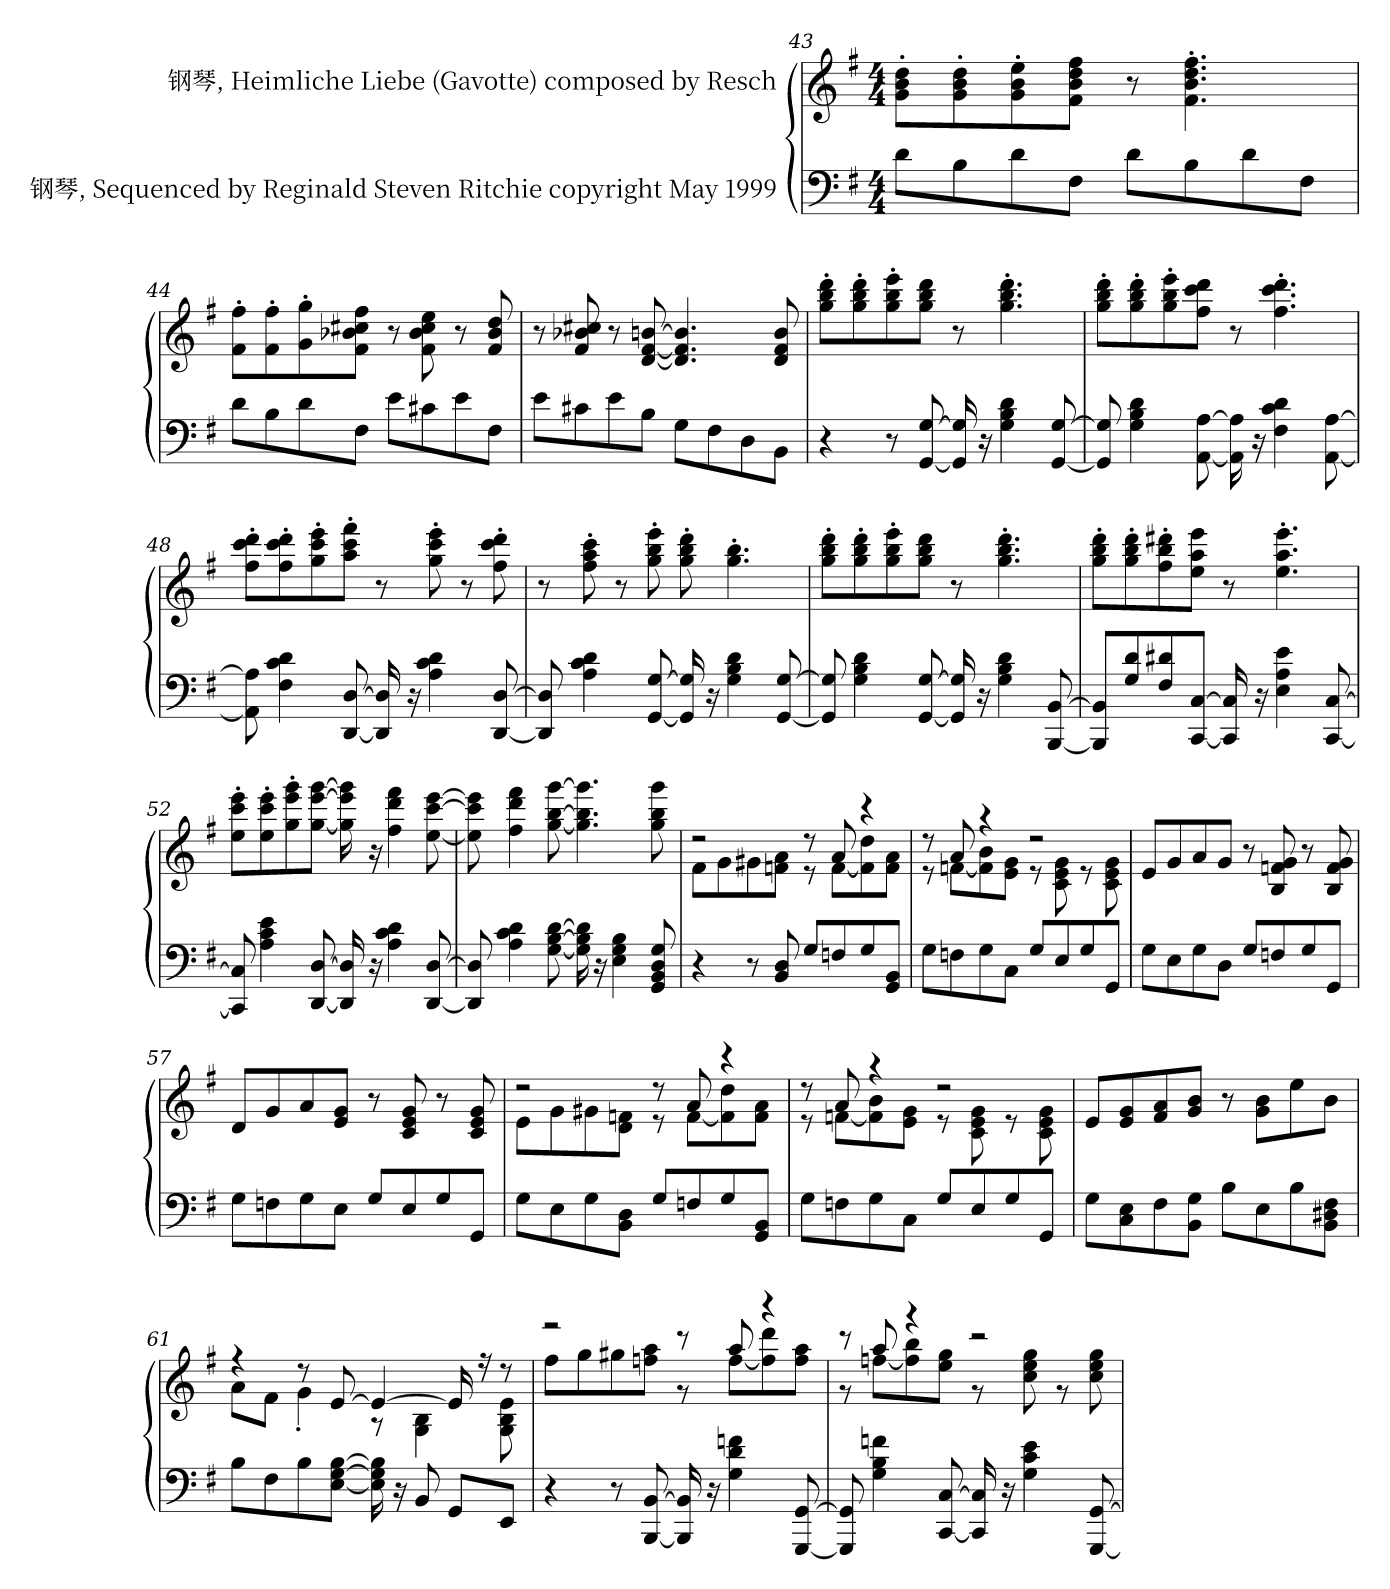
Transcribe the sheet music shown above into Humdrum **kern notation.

**kern	**kern
*part2	*part1
*staff2	*staff1
*I"钢琴, Sequenced by Reginald Steven Ritchie copyright May 1999	*I"钢琴, Heimliche Liebe (Gavotte) composed by Resch
*clefF4	*clefG2
*k[f#]	*k[f#]
*M4/4	*M4/4
=43	=43
8d\L	8g\' 8b\' 8dd\'L
8B\	8g\' 8b\' 8dd\'
8d\	8g\' 8b\' 8ee\'
8F#\J	8f#\ 8b\ 8dd\ 8ff#\J
8d\L	8r
8B\	4.f#\' 4.b\' 4.dd\' 4.ff#\'
8d\	.
8F#\J	.
=44	=44
8d\L	8f#\' 8ff#\'L
8B\	8f#\' 8ff#\'
8d\	8g\' 8gg\'
8F#\J	8f#\ 8b-X\ 8cc#X\ 8ff#\J
8e\L	8r
8c#X\	8f#\ 8b-\ 8cc#\ 8ee\
8e\	8r
8F#\J	8f#/ 8b-/ 8dd/
!!LO:LB:g=z
=45	=45
8e\L	8r
8c#X\	8f#/ 8b-X/ 8cc#X/
8e\	8r
8B\J	[8d/ [8f#/ [8bn/
8G\L	4.d/] 4.f#/] 4.b/]
8F#\	.
8D\	.
8BB\J	8d/ 8f#/ 8b/
=46	=46
4r	8gg\' 8bb\' 8ddd\'L
.	8gg\' 8bb\' 8ddd\'
8r	8gg\' 8bb\' 8eee\'
[8GG/ [8G/	8gg\ 8bb\ 8ddd\J
16GG/] 16G/]	8r
16r	.
4G\ 4B\ 4d\	4.gg\' 4.bb\' 4.ddd\'
[8GG/ [8G/	.
=47	=47
8GG/] 8G/]	8gg\' 8bb\' 8ddd\'L
4G\ 4B\ 4d\	8gg\' 8bb\' 8ddd\'
.	8gg\' 8bb\' 8eee\'
[8AA\ [8A\	8ff#\ 8ccc\ 8ddd\J
16AA\] 16A\]	8r
16r	.
4F#\ 4c\ 4d\	4.ff#\' 4.ccc\' 4.ddd\'
[8AA\ [8A\	.
!!LO:LB:g=z
=48	=48
8AA\] 8A\]	8ff#\' 8ccc\' 8ddd\'L
4F#\ 4c\ 4d\	8ff#\' 8ccc\' 8ddd\'
.	8gg\' 8ccc\' 8eee\'
[8DD/ [8D/	8aa\' 8ccc\' 8fff#\'J
16DD/] 16D/]	8r
16r	.
4A\ 4c\ 4d\	8gg\' 8ccc\' 8eee\'
.	8r
[8DD/ [8D/	8ff#\' 8ccc\' 8ddd\'
=49	=49
8DD/] 8D/]	8r
4A\ 4c\ 4d\	8ff#\' 8aa\' 8ccc\'
.	8r
[8GG/ [8G/	8gg\' 8bb\' 8eee\'
16GG/] 16G/]	8gg\' 8bb\' 8ddd\'
16r	.
4G\ 4B\ 4d\	4.gg\' 4.bb\'
[8GG/ [8G/	.
=50	=50
8GG/] 8G/]	8gg\' 8bb\' 8ddd\'L
4G\ 4B\ 4d\	8gg\' 8bb\' 8ddd\'
.	8gg\' 8bb\' 8eee\'
[8GG/ [8G/	8gg\ 8bb\ 8ddd\J
16GG/] 16G/]	8r
16r	.
4G\ 4B\ 4d\	4.gg\' 4.bb\' 4.ddd\'
[8BBB/ [8BB/	.
!!LO:LB:g=z
=51	=51
8BBB/] 8BB/]L	8gg\' 8bb\' 8ddd\'L
8G/ 8d/	8gg\' 8bb\' 8ddd\'
8F#/ 8d#X/	8ff#\' 8bb\' 8ddd#X\'
[8CC/ [8C/J	8ee\ 8aa\ 8eee\J
16CC/] 16C/]	8r
16r	.
4E\ 4A\ 4e\	4.ee\' 4.aa\' 4.eee\'
[8CC/ [8C/	.
=52	=52
8CC/] 8C/]	8ee\' 8ccc\' 8eee\'L
4A\ 4c\ 4e\	8ee\' 8ccc\' 8eee\'
.	8gg\' 8eee\' 8ggg\'
[8DD/ [8D/	[8gg\ [8eee\ [8ggg\J
16DD/] 16D/]	16gg\] 16eee\] 16ggg\]
16r	16r
4A\ 4c\ 4d\	4ff#\ 4ddd\ 4fff#\
[8DD/ [8D/	[8ee\ [8ccc\ [8eee\
=53	=53
8DD/] 8D/]	8ee\] 8ccc\] 8eee\]
4A\ 4c\ 4d\	4ff#\ 4ddd\ 4fff#\
[8G\ [8B\ [8d\	[8gg\ [8bb\ [8ggg\
16G\] 16B\] 16d\]	4.gg\] 4.bb\] 4.ggg\]
16r	.
4E\ 4G\ 4B\	.
8GG/ 8BB/ 8D/ 8G/	8gg\ 8bb\ 8ggg\
!!LO:PB:g=z
=54	=54
*	*^
4r	2r	8f#\L
.	.	8g\
8r	.	8g#X\
8BB/ 8D/	.	8fn\ 8a\J
8G/L	8r	8r
8Fn/	8a/	[8f\L
8G/	4r	8f\] 8dd\
8GG/ 8BB/J	.	8f\ 8a\J
=55	=55	=55
8G\L	8r	8r
8Fn\	8a/	[8fn\L
8G\	4r	8f\] 8b\
8C\J	.	8e\ 8g\J
8G/L	2r	8r
8E/	.	8c\ 8e\ 8g\
8G/	.	8r
8GG/J	.	8c\ 8e\ 8g\
*	*v	*v
=56	=56
8G\L	8e/L
8E\	8g/
8G\	8a/
8D\J	8g/J
8G/L	8r
8Fn/	8B/ 8fn/ 8g/
8G/	8r
8GG/J	8B/ 8f/ 8g/
=57	=57
8G\L	8d/L
8Fn\	8g/
8G\	8a/
8E\J	8e/ 8g/J
8G/L	8r
8E/	8c/ 8e/ 8g/
8G/	8r
8GG/J	8c/ 8e/ 8g/
!!LO:LB:g=z
=58	=58
*	*^
8G\L	2r	8e\L
8E\	.	8g\
8G\	.	8g#X\
8BB\ 8D\J	.	8d\ 8fn\J
8G/L	8r	8r
8Fn/	8a/	[8f\L
8G/	4r	8f\] 8dd\
8GG/ 8BB/J	.	8f\ 8a\J
=59	=59	=59
8G\L	8r	8r
8Fn\	8a/	[8fn\L
8G\	4r	8f\] 8b\
8C\J	.	8e\ 8g\J
8G/L	2r	8r
8E/	.	8c\ 8e\ 8g\
8G/	.	8r
8GG/J	.	8c\ 8e\ 8g\
*	*v	*v
=60	=60
8G\L	8e/L
8C\ 8E\	8e/ 8g/
8F#\	8f#/ 8a/
8BB\ 8G\J	8g/ 8b/J
8B\L	8r
8E\	8g\ 8b\L
8B\	8ee\
8BB\ 8D#X\ 8F#\J	8b\J
=61	=61
*	*^
8B\L	4r	8a\L
8F#\	.	8f#\J
8B\	8r	4g'\
[8E\ [8G\ [8B\J	[8e/	.
16E\] 16G\] 16B\]	4e/_	8r
16r	.	.
8BB/	.	4G\ 4B\
8GG/L	16e/]	.
.	16r	.
8EE/J	8r	8G\ 8B\ 8e\
!!LO:LB:g=z	!!
=62	=62	=62
4r	2r	8ff#\L
.	.	8gg\
8r	.	8gg#X\
[8BBB/ [8BB/	.	8ffn\ 8aa\J
16BBB/] 16BB/]	8r	8r
16r	.	.
4G\ 4d\ 4fn\	8aa/	[8ff\L
.	4r	8ff\] 8ddd\
[8GGG/ [8GG/	.	8ff\ 8aa\J
=63	=63	=63
8GGG/] 8GG/]	8r	8r
4G\ 4B\ 4fn\	8aa/	[8ffn\L
.	4r	8ff\] 8bb\
[8CC/ [8C/	.	8ee\ 8gg\J
16CC/] 16C/]	2r	8r
16r	.	.
4G\ 4c\ 4e\	.	8cc\ 8ee\ 8gg\
.	.	8r
[8GGG/ [8GG/	.	8cc\ 8ee\ 8gg\
*	*v	*v
=	=
*-	*-
